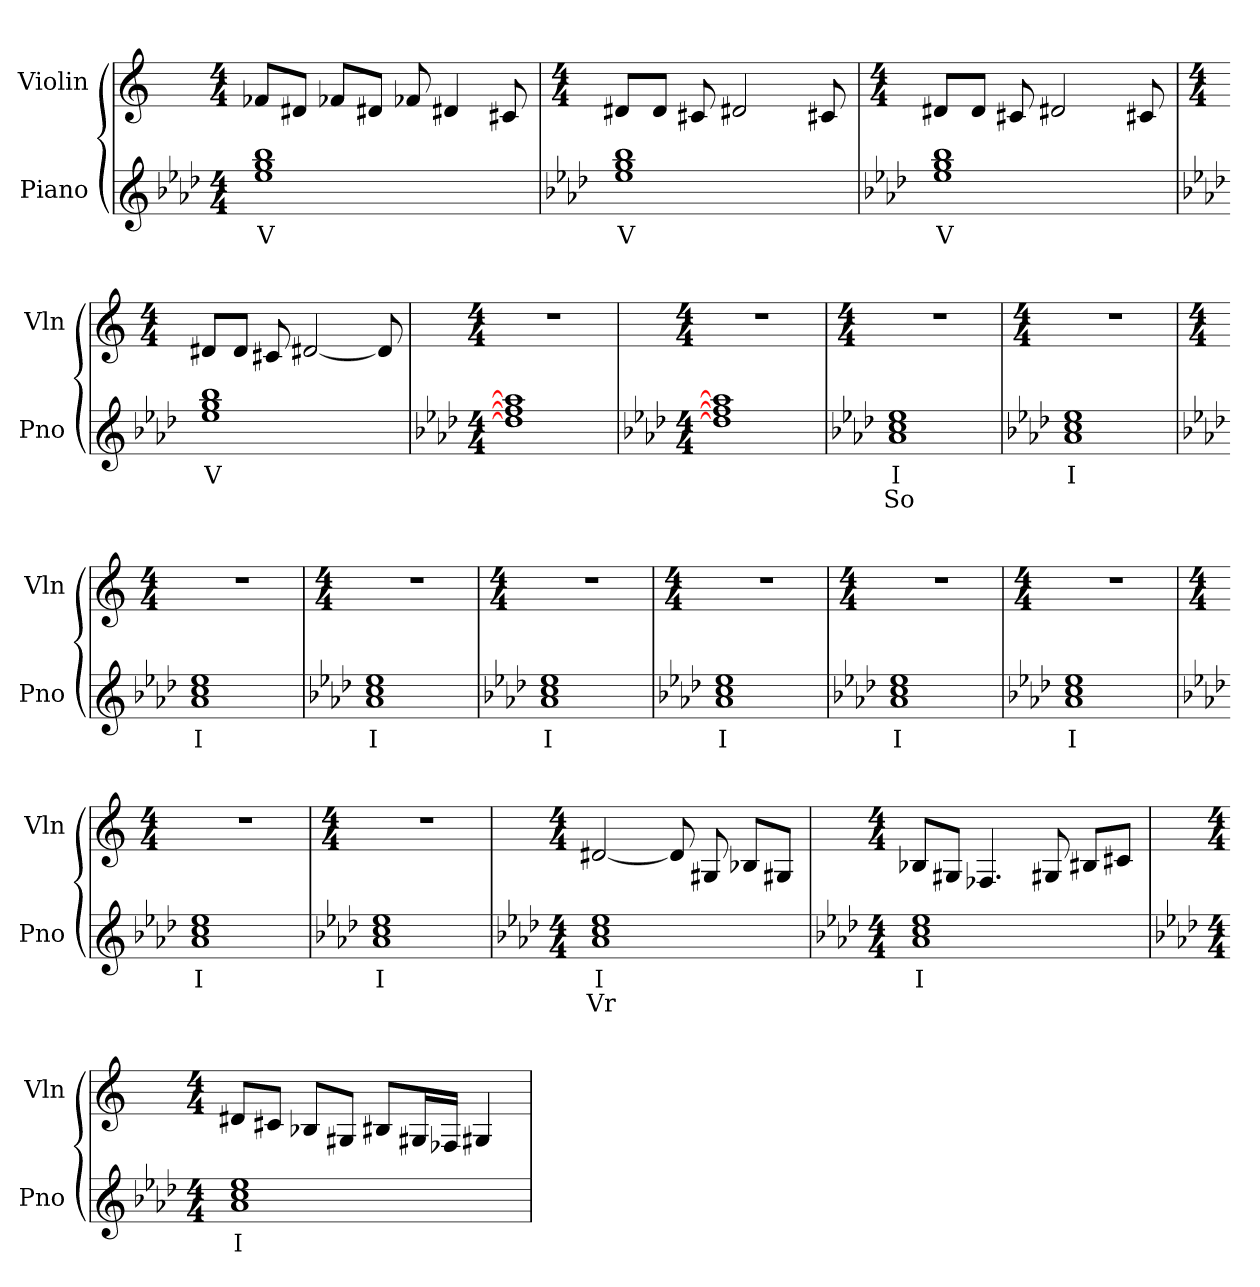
**kern	**text	**text	**kern
*part2	*part2	*part2	*part1
*staff2	*staff2	*staff2	*staff1
*I"Piano	*	*	*I"Violin
*I'Pno	*	*	*I'Vln
*k[b-e-a-d-]	*	*	*
*A-:	*	*	*
*M4/4	*	*	*M4/4
=	=	=	=
1ee- 1gg 1bb-	V	.	8f-XL
.	.	.	8d#XJ
.	.	.	8f-XL
.	.	.	8d#XJ
.	.	.	8f-X
.	.	.	4d#X
.	.	.	8c#X
=	=	=	=
*k[b-e-a-d-]	*	*	*
*A-:	*	*	*
*	*	*	*M4/4
1ee- 1gg 1bb-	V	.	8d#XL
.	.	.	8d#J
.	.	.	8c#X
.	.	.	2d#X
.	.	.	8c#X
=	=	=	=
*k[b-e-a-d-]	*	*	*
*A-:	*	*	*
*	*	*	*M4/4
1ee- 1gg 1bb-	V	.	8d#XL
.	.	.	8d#J
.	.	.	8c#X
.	.	.	2d#X
.	.	.	8c#X
=	=	=	=
*k[b-e-a-d-]	*	*	*
*A-:	*	*	*
*	*	*	*M4/4
1ee- 1gg 1bb-	V	.	8d#XL
.	.	.	8d#J
.	.	.	8c#X
.	.	.	[2d#X
.	.	.	8d#]
=	=	=	=
*k[b-e-a-d-]	*	*	*
*A-:	*	*	*
*M4/4	*	*	*M4/4
1dd-] 1ff] 1aa-]	.	.	1r
=	=	=	=
*k[b-e-a-d-]	*	*	*
*A-:	*	*	*
*M4/4	*	*	*M4/4
1dd-] 1ff] 1aa-]	.	.	1r
=	=	=	=
*k[b-e-a-d-]	*	*	*
*A-:	*	*	*
*	*	*	*M4/4
1a- 1cc 1ee-	I	So	1r
=	=	=	=
*k[b-e-a-d-]	*	*	*
*A-:	*	*	*
*	*	*	*M4/4
1a- 1cc 1ee-	I	.	1r
=	=	=	=
*k[b-e-a-d-]	*	*	*
*A-:	*	*	*
*	*	*	*M4/4
1a- 1cc 1ee-	I	.	1r
=	=	=	=
*k[b-e-a-d-]	*	*	*
*A-:	*	*	*
*	*	*	*M4/4
1a- 1cc 1ee-	I	.	1r
=	=	=	=
*k[b-e-a-d-]	*	*	*
*A-:	*	*	*
*	*	*	*M4/4
1a- 1cc 1ee-	I	.	1r
=	=	=	=
*k[b-e-a-d-]	*	*	*
*A-:	*	*	*
*	*	*	*M4/4
1a- 1cc 1ee-	I	.	1r
=	=	=	=
*k[b-e-a-d-]	*	*	*
*A-:	*	*	*
*	*	*	*M4/4
1a- 1cc 1ee-	I	.	1r
=	=	=	=
*k[b-e-a-d-]	*	*	*
*A-:	*	*	*
*	*	*	*M4/4
1a- 1cc 1ee-	I	.	1r
=	=	=	=
*k[b-e-a-d-]	*	*	*
*A-:	*	*	*
*	*	*	*M4/4
1a- 1cc 1ee-	I	.	1r
=	=	=	=
*k[b-e-a-d-]	*	*	*
*A-:	*	*	*
*	*	*	*M4/4
1a- 1cc 1ee-	I	.	1r
=	=	=	=
*k[b-e-a-d-]	*	*	*
*A-:	*	*	*
*M4/4	*	*	*M4/4
1a- 1cc 1ee-	I	Vr	[2d#X
.	.	.	8d#]
.	.	.	8G#X
.	.	.	8B-XL
.	.	.	8G#XJ
=	=	=	=
*k[b-e-a-d-]	*	*	*
*A-:	*	*	*
*M4/4	*	*	*M4/4
1a- 1cc 1ee-	I	.	8B-XL
.	.	.	8G#XJ
.	.	.	4.F-X
.	.	.	8G#X
.	.	.	8B#XL
.	.	.	8c#XJ
=	=	=	=
*k[b-e-a-d-]	*	*	*
*A-:	*	*	*
*M4/4	*	*	*M4/4
1a- 1cc 1ee-	I	.	8d#XL
.	.	.	8c#XJ
.	.	.	8B-XL
.	.	.	8G#XJ
.	.	.	8B#XL
.	.	.	16G#XL
.	.	.	16F-XJJ
.	.	.	4G#X
=	=	=	=
*-	*-	*-	*-
